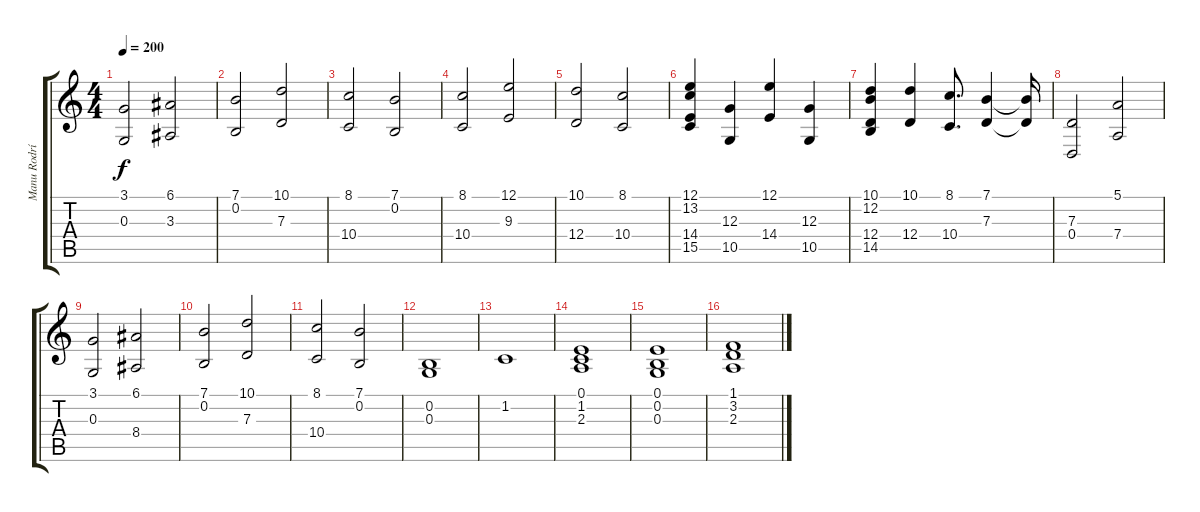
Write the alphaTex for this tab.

\track ("Manu Rodríguez" "Manu Rodrí") {instrument stringensemble1}
\staff {score tabs}
\tuning (E4 B3 G3 D3 A2 E2) {hide}
\ts (4 4)
\tempo 200
\clef g2
\ks c
(3.1 0.3).2{dy f} (6.1 3.3).2 |
(7.1 0.2).2 (10.1 7.3).2 |
(8.1 10.4).2 (7.1 0.2).2 |
(8.1 10.4).2 (12.1 9.3).2 |
(10.1 12.4).2 (8.1 10.4).2 |
(12.1 13.2 14.4 15.5).4 (12.3 10.5).4 (12.1 14.4).4 (12.3 10.5).4 |
(10.1 12.2 12.4 14.5).4 (10.1 12.4).4 (8.1 10.4).8{d} (7.1 7.3).4 (7.1{t} 7.3{t}).16 |
(7.3 0.4).2 (5.1 7.4).2 |
(3.1 0.3).2 (6.1 8.4).2 |
(7.1 0.2).2 (10.1 7.3).2 |
(8.1 10.4).2 (7.1 0.2).2 |
(0.2 0.3).1 |
1.2.1 |
(0.1 1.2 2.3).1 |
(0.1 0.2 0.3).1 |
(1.1 3.2 2.3).1
